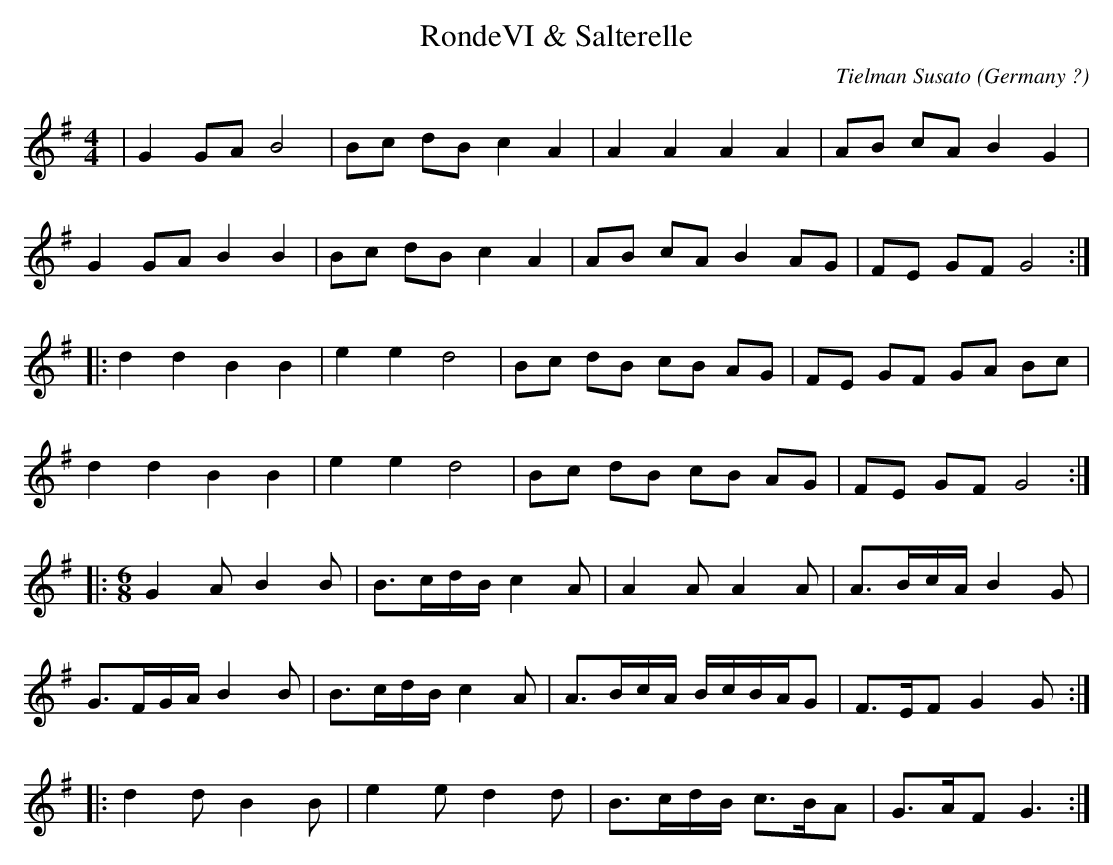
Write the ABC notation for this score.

X:1
T:RondeVI & Salterelle
C:Tielman Susato
L:1/8
M:4/4
O:Germany ?
K:G
|G2GA B4|Bc dB c2A2|A2A2A2A2|AB cA B2G2|
G2GA B2B2|Bc dB c2A2|AB cA B2AG|FE GF G4:|
|:d2d2B2B2|e2e2d4|Bc dB cB AG|FE GF GA Bc|
d2d2B2B2|e2e2d4|Bc dB cB AG|FE GF G4:|
|:[M:6/8]G2A B2B|B3/2c/2d/2B/2 c2A|A2A A2A|A3/2B/2c/2A/2 B2G|
G3/2F/2G/2A/2 B2B|B3/2c/2d/2B/2 c2A|\
A3/2B/2c/2A/2 B/2c/2B/2A/2G|F3/2E/2F G2G:|
|:d2d B2B|e2e d2d|B3/2c/2d/2B/2 c3/2B/2A|G3/2A/2F G3:|
